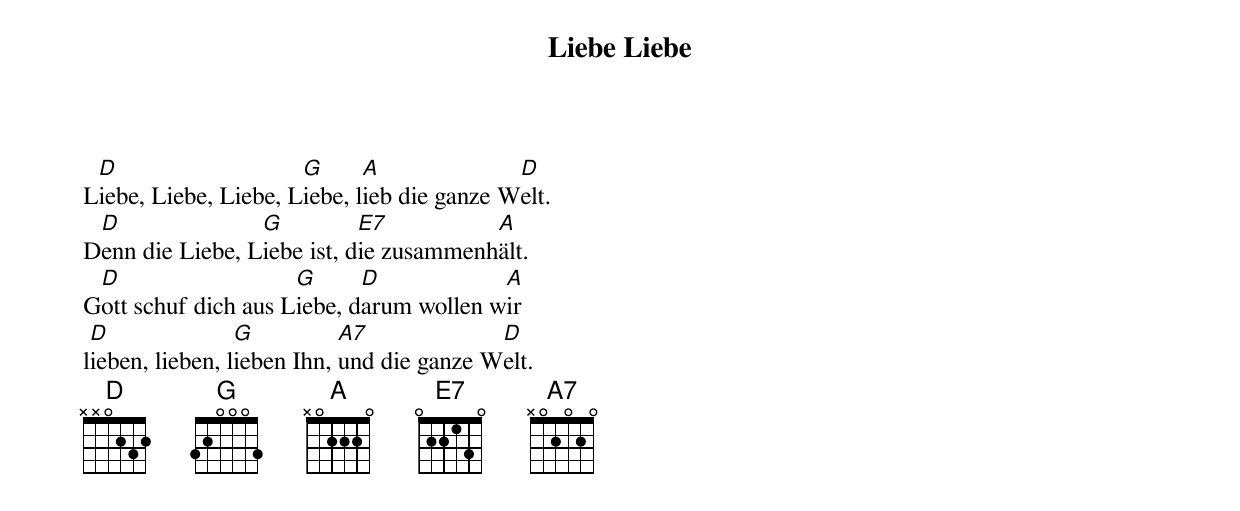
{title: Liebe Liebe}
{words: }
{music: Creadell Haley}
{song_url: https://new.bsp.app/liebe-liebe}

L[D]iebe, Liebe, Liebe, L[G]iebe, l[A]ieb die ganze W[D]elt.
D[D]enn die Liebe, L[G]iebe ist, d[E7]ie zusammenh[A]ält.
G[D]ott schuf dich aus L[G]iebe, d[D]arum wollen w[A]ir
l[D]ieben, lieben, l[G]ieben Ihn, [A7]und die ganze W[D]elt.
